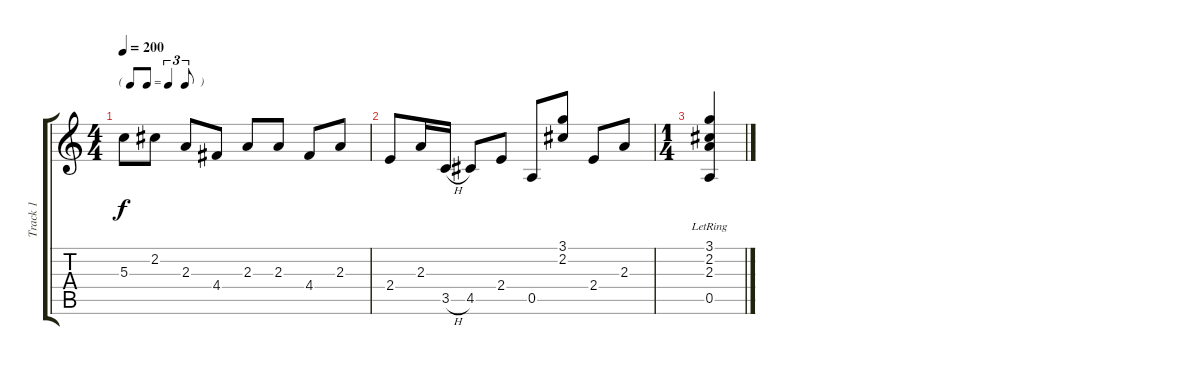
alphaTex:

\track ("Track 1" "Track 1") {instrument acousticguitarsteel}
\staff {score tabs}
\tuning (E4 B3 G3 D3 A2 E2) {hide}
\ts (4 4)
\tf triplet8th
\tempo 200
\clef g2
\ks c
5.3.8{dy f} 2.2.8 2.3.8 4.4.8 2.3.8 2.3.8 4.4.8 2.3.8 |
2.4.8 2.3.16 3.5{h}.16 4.5.8 2.4.8 0.5.8 (3.1 2.2).8 2.4.8 2.3.8 |
\ts (1 4)
(3.1{lr} 2.2 2.3 0.5).4
